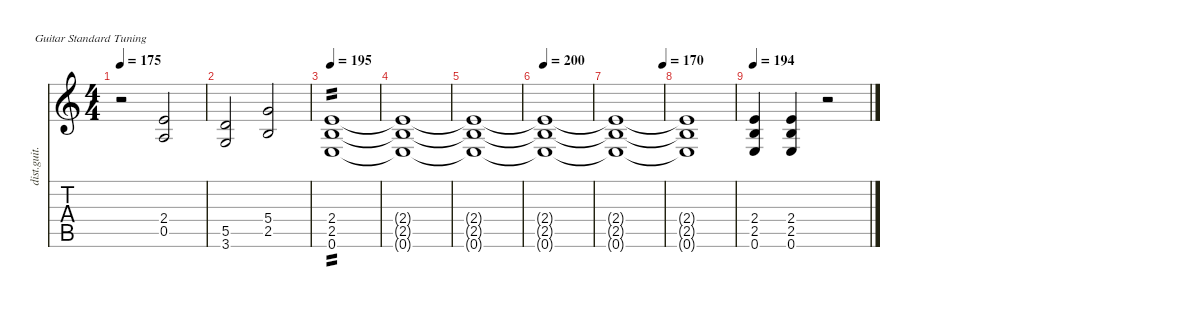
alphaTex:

\defaultSystemsLayout 4
\hideDynamics
\bracketExtendMode nobrackets
\otherSystemsTrackNameOrientation horizontal
\track ("James Hetfield (Guitar)" "dist.guit.") {instrument distortionguitar}
\staff {score tabs}
\tuning (E4 B3 G3 D3 A2 E2)
\ts (4 4)
\tempo 175
\clef g2
\ks c
r.2{dy f beam Down} (2.4 0.5).2{beam Up} |
(5.5 3.6).2{beam Up} (5.4 2.5).2{beam Up} |
\tempo 195
(2.4 2.5 0.6).1{tp 2 dy ff beam Up} |
(2.4{t} 2.5{t} 0.6{t}).1{dy f beam Up} |
(2.4{t} 2.5{t} 0.6{t}).1{beam Up} |
\tempo 200
(2.4{t} 2.5{t} 0.6{t}).1{beam Up} |
\tempo (170 1)
(2.4{t} 2.5{t} 0.6{t}).1{beam Up} |
(2.4{t} 2.5{t} 0.6{t}).1{beam Up} |
\tempo 194
(2.4 2.5 0.6).4{beam Up} (2.4 2.5 0.6).4{beam Up} r.2{beam Up}
